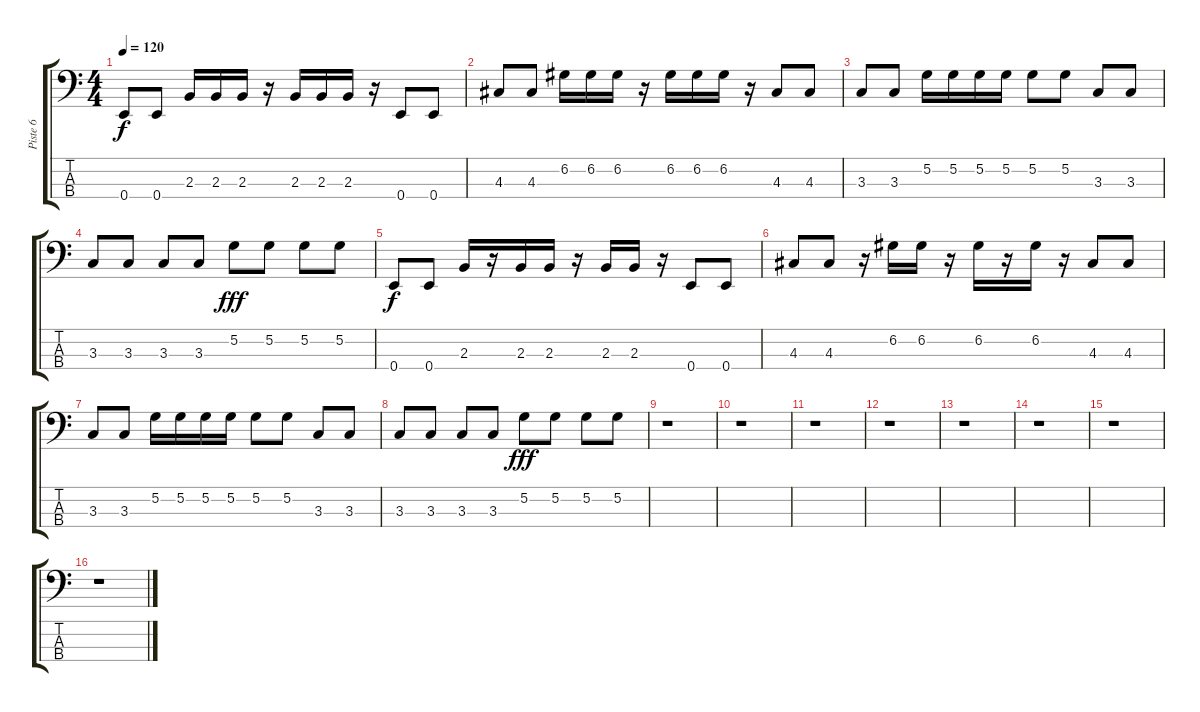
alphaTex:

\track ("Piste 6" "Piste 6") {instrument slapbass1}
\staff {score tabs}
\tuning (G2 D2 A1 E1) {hide}
\ts (4 4)
\tempo 120
\clef f4
\ks c
0.4.8{dy f} 0.4.8 2.3.16 2.3.16 2.3.16 r.16 2.3.16 2.3.16 2.3.16 r.16 0.4.8 0.4.8 |
4.3.8 4.3.8 6.2.16 6.2.16 6.2.16 r.16 6.2.16 6.2.16 6.2.16 r.16 4.3.8 4.3.8 |
3.3.8 3.3.8 5.2.16 5.2.16 5.2.16 5.2.16 5.2.8 5.2.8 3.3.8 3.3.8 |
3.3.8 3.3.8 3.3.8 3.3.8 5.2.8{dy fff} 5.2.8 5.2.8 5.2.8 |
0.4.8{dy f} 0.4.8 2.3.16 r.16 2.3.16 2.3.16 r.16 2.3.16 2.3.16 r.16 0.4.8 0.4.8 |
4.3.8 4.3.8 r.16 6.2.16 6.2.16 r.16 6.2.16 r.16 6.2.16 r.16 4.3.8 4.3.8 |
3.3.8 3.3.8 5.2.16 5.2.16 5.2.16 5.2.16 5.2.8 5.2.8 3.3.8 3.3.8 |
3.3.8 3.3.8 3.3.8 3.3.8 5.2.8{dy fff} 5.2.8 5.2.8 5.2.8 |
r.1 |
r.1 |
r.1 |
r.1 |
r.1 |
r.1 |
r.1 |
r.1
